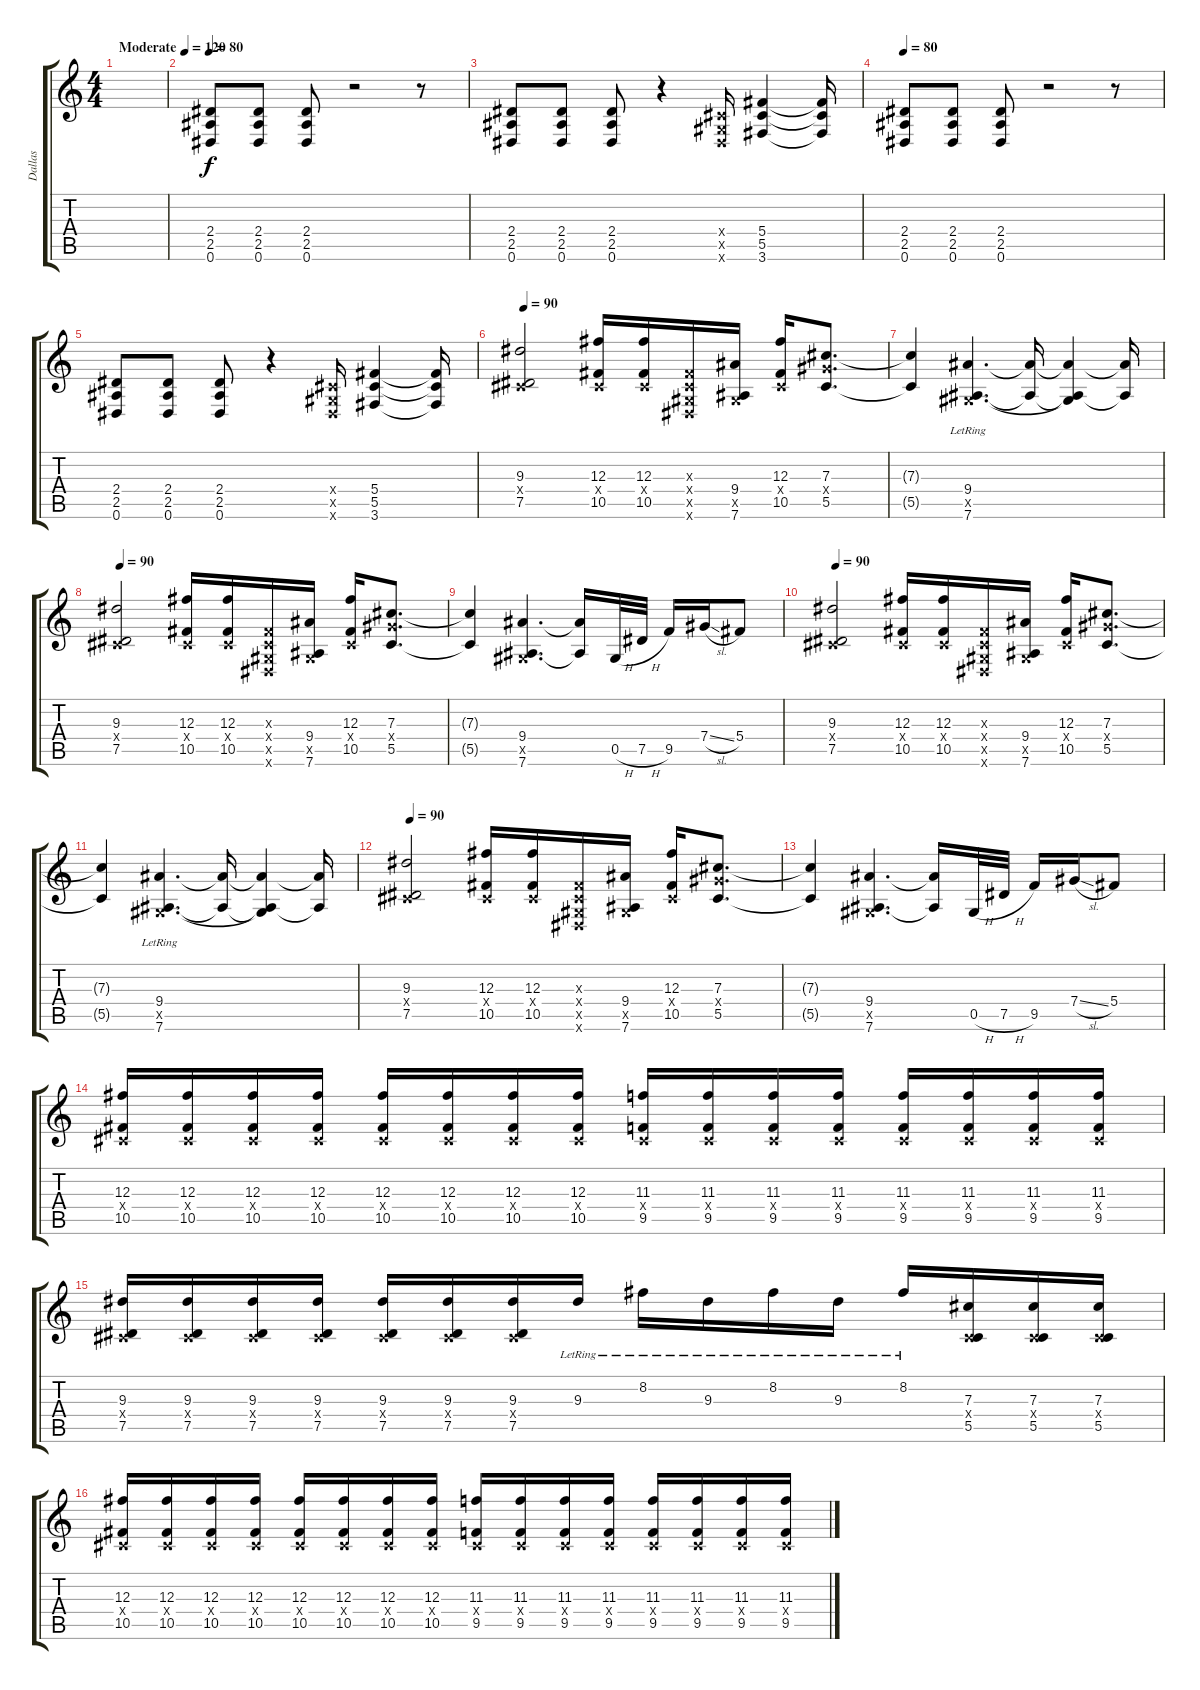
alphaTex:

\track ("Dallas" "Dallas") {instrument distortionguitar}
\staff {score tabs}
\tuning (Eb4 Bb3 Gb3 Db3 Ab2 Eb2) {hide}
\ts (4 4)
\tempo (120 "Moderate")
\tempo 80
\tempo (120 "Moderate")
\clef g2
\ks c
|
\tempo 80
(2.4 2.5 0.6).8{instrument distortionguitar} (2.4 2.5 0.6).8 (2.4 2.5 0.6).8 r.2 r.8 |
(2.4 2.5 0.6).8 (2.4 2.5 0.6).8 (2.4 2.5 0.6).8 r.4 (0.4{x} 0.5{x} 0.6{x}).16 (5.4 5.5 3.6).4 (5.4{t} 5.5{t} 3.6{t}).16 |
\tempo 80
(2.4 2.5 0.6).8{instrument distortionguitar} (2.4 2.5 0.6).8 (2.4 2.5 0.6).8 r.2 r.8 |
(2.4 2.5 0.6).8 (2.4 2.5 0.6).8 (2.4 2.5 0.6).8 r.4 (0.4{x} 0.5{x} 0.6{x}).16 (5.4 5.5 3.6).4 (5.4{t} 5.5{t} 3.6{t}).16 |
\tempo 90
(9.3 0.4{x} 7.5).2{volume 8} (12.3 0.4{x} 10.5).16 (12.3 0.4{x} 10.5).16 (0.3{x} 0.4{x} 0.5{x} 0.6{x}).16 (9.4 0.5{x} 7.6).16 (12.3 0.4{x} 10.5).16 (7.3 7.4{x} 5.5).8{d} |
(7.3{t} 5.5{t}).4 (9.4{lr} 0.5{x} 7.6{lr}).4{d} (9.4{t} 7.6{t}).16 (9.4{t} 0.5{t} 7.6{t}).4 (9.4{t} 7.6{t}).16 |
\tempo 90
(9.3 0.4{x} 7.5).2{volume 8} (12.3 0.4{x} 10.5).16 (12.3 0.4{x} 10.5).16 (0.3{x} 0.4{x} 0.5{x} 0.6{x}).16 (9.4 0.5{x} 7.6).16 (12.3 0.4{x} 10.5).16 (7.3 7.4{x} 5.5).8{d} |
(7.3{t} 5.5{t}).4 (9.4 0.5{x} 7.6).4{d} (9.4{t} 7.6{t}).16 0.5{h}.32 7.5{h}.32 9.5.16 7.4{sl}.16 5.4.8 |
\tempo 90
(9.3 0.4{x} 7.5).2{volume 8} (12.3 0.4{x} 10.5).16 (12.3 0.4{x} 10.5).16 (0.3{x} 0.4{x} 0.5{x} 0.6{x}).16 (9.4 0.5{x} 7.6).16 (12.3 0.4{x} 10.5).16 (7.3 7.4{x} 5.5).8{d} |
(7.3{t} 5.5{t}).4 (9.4{lr} 0.5{x} 7.6{lr}).4{d} (9.4{t} 7.6{t}).16 (9.4{t} 0.5{t} 7.6{t}).4 (9.4{t} 7.6{t}).16 |
\tempo 90
(9.3 0.4{x} 7.5).2{volume 8} (12.3 0.4{x} 10.5).16 (12.3 0.4{x} 10.5).16 (0.3{x} 0.4{x} 0.5{x} 0.6{x}).16 (9.4 0.5{x} 7.6).16 (12.3 0.4{x} 10.5).16 (7.3 7.4{x} 5.5).8{d} |
(7.3{t} 5.5{t}).4 (9.4 0.5{x} 7.6).4{d} (9.4{t} 7.6{t}).16 0.5{h}.32 7.5{h}.32 9.5.16 7.4{sl}.16 5.4.8 |
(12.3 0.4{x} 10.5).16 (12.3 0.4{x} 10.5).16 (12.3 0.4{x} 10.5).16 (12.3 0.4{x} 10.5).16 (12.3 0.4{x} 10.5).16 (12.3 0.4{x} 10.5).16 (12.3 0.4{x} 10.5).16 (12.3 0.4{x} 10.5).16 (11.3 0.4{x} 9.5).16 (11.3 0.4{x} 9.5).16 (11.3 0.4{x} 9.5).16 (11.3 0.4{x} 9.5).16 (11.3 0.4{x} 9.5).16 (11.3 0.4{x} 9.5).16 (11.3 0.4{x} 9.5).16 (11.3 0.4{x} 9.5).16 |
(9.3 0.4{x} 7.5).16 (9.3 0.4{x} 7.5).16 (9.3 0.4{x} 7.5).16 (9.3 0.4{x} 7.5).16 (9.3 0.4{x} 7.5).16 (9.3 0.4{x} 7.5).16 (9.3 0.4{x} 7.5).16 9.3{lr}.16 8.2{lr}.16 9.3{lr}.16 8.2{lr}.16 9.3{lr}.16 8.2{lr}.16 (7.3 0.4{x} 5.5).16 (7.3 0.4{x} 5.5).16 (7.3 0.4{x} 5.5).16 |
(12.3 0.4{x} 10.5).16 (12.3 0.4{x} 10.5).16 (12.3 0.4{x} 10.5).16 (12.3 0.4{x} 10.5).16 (12.3 0.4{x} 10.5).16 (12.3 0.4{x} 10.5).16 (12.3 0.4{x} 10.5).16 (12.3 0.4{x} 10.5).16 (11.3 0.4{x} 9.5).16 (11.3 0.4{x} 9.5).16 (11.3 0.4{x} 9.5).16 (11.3 0.4{x} 9.5).16 (11.3 0.4{x} 9.5).16 (11.3 0.4{x} 9.5).16 (11.3 0.4{x} 9.5).16 (11.3 0.4{x} 9.5).16
